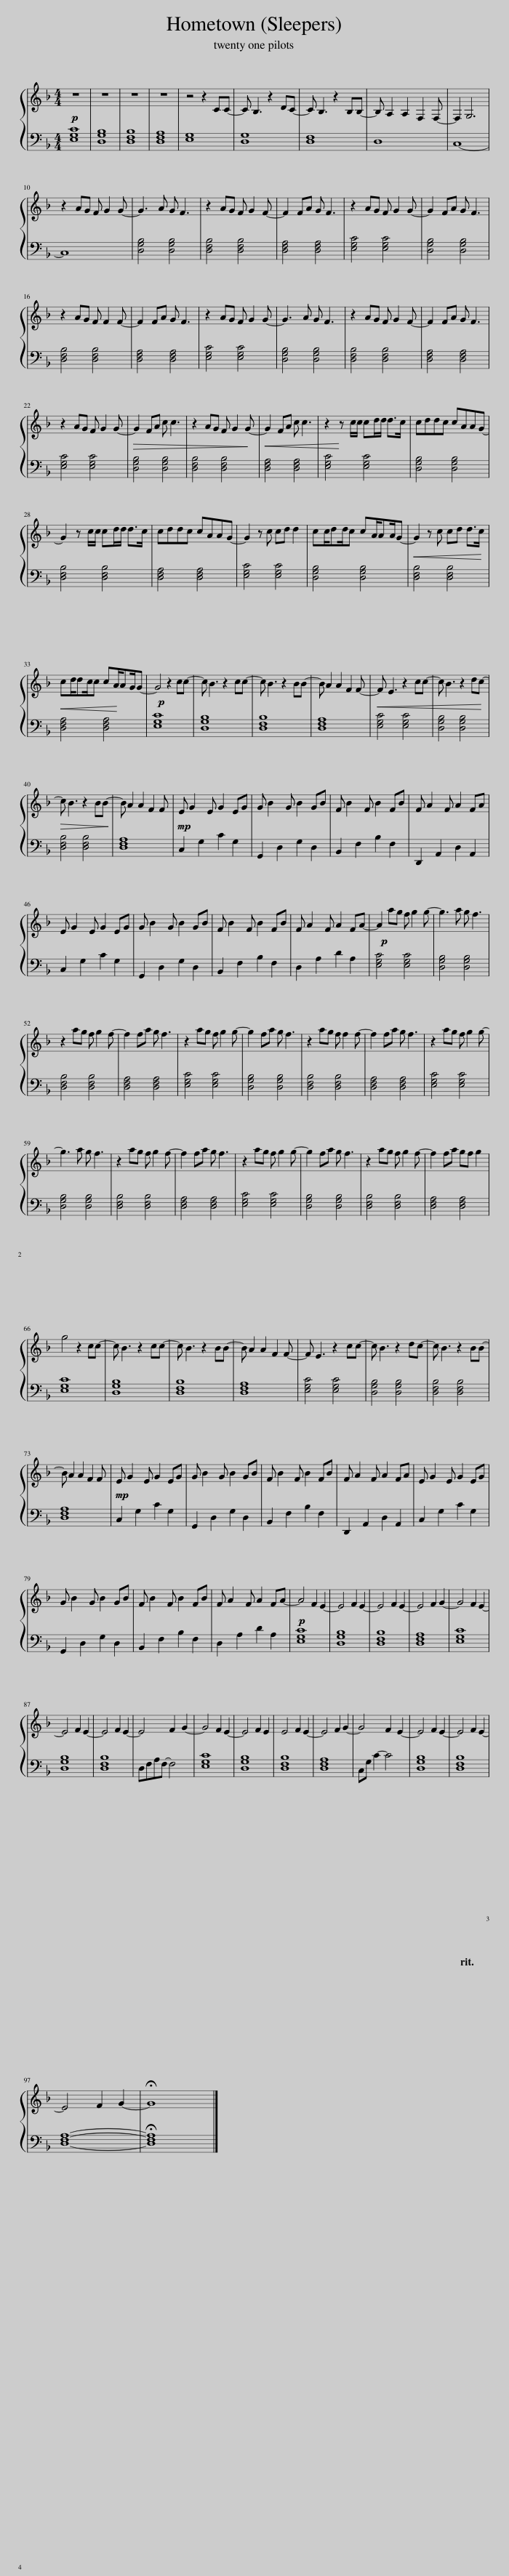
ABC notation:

X:1
%%score { 1 | 2 }
L:1/8
M:4/4
I:linebreak $
K:F
V:1 treble
V:2 bass
V:1
 z8 | z8 | z8 | z8 | z4 z2 CC- | %5
 C B,3 z2 DC- | C B,3 z2 B,B,- | B, A,2 A,2 F,2 F,- | F,2 G,6 |$ z2 AG F G2 G- | %10
 G3 A G F3 | z2 AG F G2 F- | F2 FA G F3 | z2 AG F G2 G- | G2 FA G F3 |$ %15
 z2 AG F F2 F- | F2 FA G F3 | z2 AG F G2 G- | G3 A G F3 | z2 AG F G2 F- | %20
 F2 FA G F3 |$ z2 AG F G2 G- |!>(! G2 FA c c3!>)! | z2 AG F G2 G- |!<(! G2 FA c c3!<)! | %25
 z2 z c/c/ cd/d/ d>c | cddc cAAG- |$ G2 z c/c/ cd/d/ d>c | cddc cAAG- | G2 z c cd d2 | %30
 cc/dd/c cA/AA/G- |!<(! G2 z c cd d>c!<)! |$ cd/dc/c cA/AG/G- |!p! G4 z2 cc- | c B3 z2 cc- | %35
 c B3 z2 BB- | B A2 A2 F2 F- |!<(! F E3 z2 cc-!<)! | c B3 z2 dc- |$!>(! c B3 z2 BB-!>)! | %40
 B A2 A2 F2 F | E G2 E G2 EG | G B2 G B2 GB | F B2 F B2 FB | F A2 F A2 FA |$ %45
 E G2 E G2 EG | G B2 G B2 GB | F B2 F B2 FB | F A2 F A2 FA- |!p! A2 ag f g2 g- | %50
 g3 a g f3 |$ z2 ag f g2 f- | f2 fa g f3 | z2 ag f g2 g- | g2 fa g f3 | %55
 z2 ag f f2 f- | f2 fa g f3 | z2 ag f g2 g- |$ g3 a g f3 | z2 ag f g2 f- | %60
 f2 fa g f3 | z2 ag f g2 g- | g2 fa g f3 | z2 ag f g2 f- | f2 fa gf g2 |$ %65
 g4 z2 cc- | c B3 z2 cc- | c B3 z2 BB- | B A2 A2 F2 F- | F E3 z2 cc- | %70
 c B3 z2 dc- | c B3 z2 BB- |$ B A2 A2 F2 F | E G2 E G2 EG | G B2 G B2 GB | %75
 F B2 F B2 FB | F A2 F A2 FA | E G2 E G2 EG |$ G B2 G B2 GB | F B2 F B2 FB | %80
 F A2 F A2 FA- |!p! A4 F2 E2- | E4 F2 E2- | E4 F2 E2- | E4 F2 G2- | %85
 G4 F2 E2- |$ E4 F2 E2- | E4 F2 E2- | E4 F2 G2- | G4 F2 E2- | %90
 E4 F2 E2 | E4 F2 E2- | E4 F2 G2- | G4 F2 E2- | E4 F2 E2- | %95
 E4 F2 E2- |$[Q:1/4=120] E4 F2 G2- | !fermata!G8 |] %98
V:2
!p! [E,G,C]8 | [D,G,B,]8 | [D,F,B,]8 | [D,F,A,]8 | [E,G,]8 | %5
 [D,G,]8 | [D,F,]8 | D,8 | C,8- |$ C,8 | %10
 [D,G,B,]4 [D,G,B,]4 | [D,F,B,]4 [D,F,B,]4 | [D,F,A,]4 [D,F,A,]4 | [E,G,C]4 [E,G,C]4 | [D,G,B,]4 [D,G,B,]4 |$ %15
 [D,F,B,]4 [D,F,B,]4 | [D,F,A,]4 [D,F,A,]4 | [E,G,C]4 [E,G,C]4 | [D,G,B,]4 [D,G,B,]4 | [D,F,B,]4 [D,F,B,]4 | %20
 [D,F,A,]4 [D,F,A,]4 |$ [E,G,C]4 [E,G,C]4 | [D,G,B,]4 [D,G,B,]4 | [D,F,B,]4 [D,F,B,]4 | [D,F,A,]4 [D,F,A,]4 | %25
 [E,G,C]4 [E,G,C]4 | [D,G,B,]4 [D,G,B,]4 |$ [D,F,B,]4 [D,F,B,]4 | [D,F,A,]4 [D,F,A,]4 | [E,G,C]4 [E,G,C]4 | %30
 [D,G,B,]4 [D,G,B,]4 | [D,F,B,]4 [D,F,B,]4 |$!<(! [D,F,A,]4 [D,F,A,]4!<)! | [E,G,C]8 | [D,G,B,]8 | %35
 [D,F,B,]8 | [D,F,A,]8 | [E,G,C]4 [E,G,C]4 | [D,G,B,]4 [D,G,B,]4 |$ [D,F,B,]4 [D,F,B,]4 | %40
 [D,F,A,]8 |!mp! C,2 G,2 C2 G,2 | G,,2 D,2 G,2 D,2 | B,,2 F,2 B,2 F,2 | D,,2 A,,2 D,2 A,,2 |$ %45
 C,2 G,2 C2 G,2 | G,,2 D,2 G,2 D,2 | B,,2 F,2 B,2 F,2 | D,2 A,2 D2 A,2 | [E,G,C]4 [E,G,C]4 | %50
 [D,G,B,]4 [D,G,B,]4 |$ [D,F,B,]4 [D,F,B,]4 | [D,F,A,]4 [D,F,A,]4 | [E,G,C]4 [E,G,C]4 | [D,G,B,]4 [D,G,B,]4 | %55
 [D,F,B,]4 [D,F,B,]4 | [D,F,A,]4 [D,F,A,]4 | [E,G,C]4 [E,G,C]4 |$ [D,G,B,]4 [D,G,B,]4 | [D,F,B,]4 [D,F,B,]4 | %60
 [D,F,A,]4 [D,F,A,]4 | [E,G,C]4 [E,G,C]4 | [D,G,B,]4 [D,G,B,]4 | [D,F,B,]4 [D,F,B,]4 | [D,F,A,]4 [D,F,A,]4 |$ %65
 [E,G,C]8 | [D,G,B,]8 | [D,F,B,]8 | [D,F,A,]8 | [E,G,C]4 [E,G,C]4 | %70
 [D,G,B,]4 [D,G,B,]4 | [D,F,B,]4 [D,F,B,]4 |$ [D,F,A,]8 |!mp! C,2 G,2 C2 G,2 | G,,2 D,2 G,2 D,2 | %75
 B,,2 F,2 B,2 F,2 | D,,2 A,,2 D,2 A,,2 | C,2 G,2 C2 G,2 |$ G,,2 D,2 G,2 D,2 | B,,2 F,2 B,2 F,2 | %80
 D,2 A,2 D2 A,2 | [E,G,C]8 | [D,G,B,]8 | [D,F,B,]8 | [D,F,A,]8 | %85
 [E,G,C]8 |$ [D,G,B,]8 | [D,F,B,]8 | D,F,A,F,- F,4 | [E,G,C]8 | %90
 [D,G,B,]8 | [D,F,B,]8 | [D,F,A,]8 | C,G, C2- C4 | [D,G,B,]8 | %95
 [D,F,B,]8 |$ [D,F,A,]8- | !fermata![D,F,A,]8 |] %98
